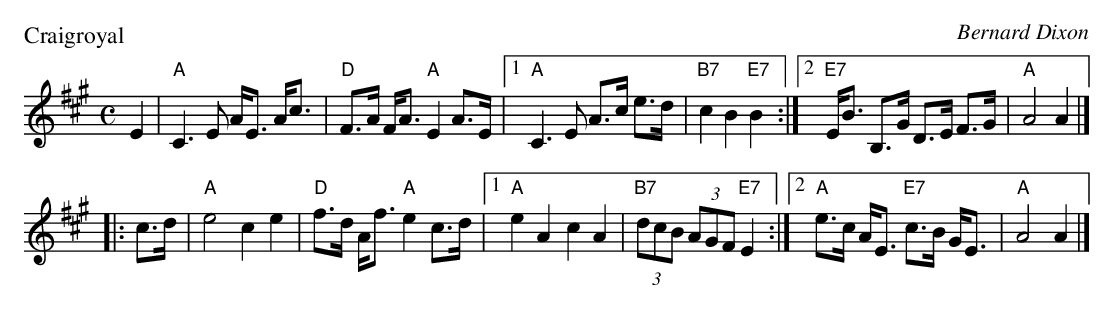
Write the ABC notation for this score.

X:1
P: Craigroyal
C: Bernard Dixon
M: C
L: 1/8
K: A
  E2 \
| "A"C3 E A<E A<c | "D"F>A F<A "A"E2 A>E \
|1 "A"C3 E A>c e>d | "B7"c2 B2 "E7"B2 \
:|2 "E7"E<B B,>G D>E F>G | "A"A4 A2 |]
|: c>d \
| "A"e4 c2 e2 | "D"f>d A<f "A"e2 c>d \
|1 "A"e2 A2 c2 A2 | "B7"(3dcB (3AGF "E7"E2 \
:|2 "A"e>c A<E "E7"c>B G<E | "A"A4 A2 |]
